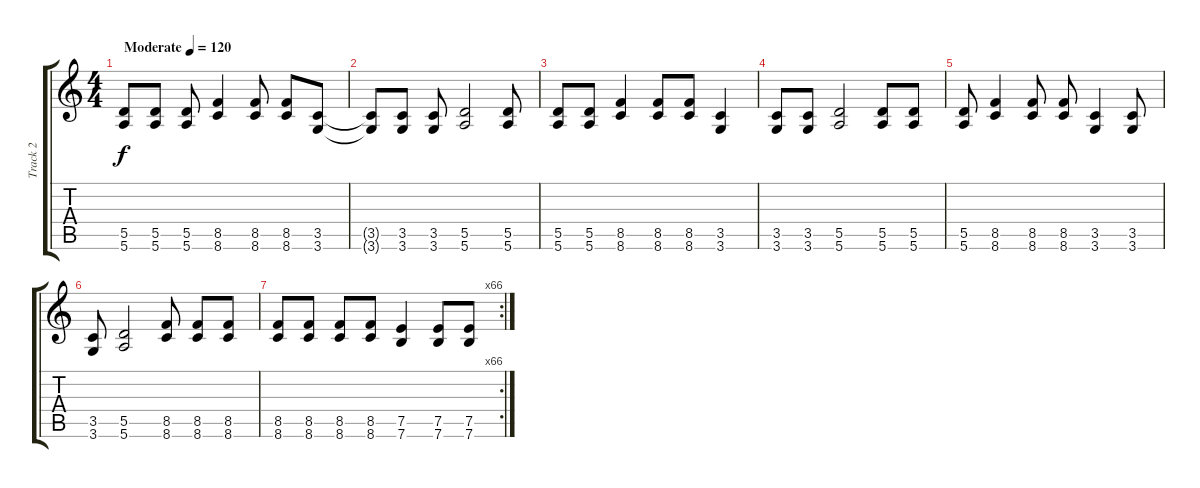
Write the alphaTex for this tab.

\track ("Track 2" "Track 2") {instrument overdrivenguitar}
\staff {score tabs}
\tuning (E4 B3 G3 D3 A2 E2) {hide}
\ts (4 4)
\tempo (120 "Moderate")
\clef g2
\ks c
(5.5 5.6).8{dy f instrument overdrivenguitar} (5.5 5.6).8 (5.5 5.6).8 (8.5 8.6).4 (8.5 8.6).8 (8.5 8.6).8 (3.5 3.6).8 |
(3.5{t} 3.6{t}).8 (3.5 3.6).8 (3.5 3.6).8 (5.5 5.6).2 (5.5 5.6).8 |
(5.5 5.6).8 (5.5 5.6).8 (8.5 8.6).4 (8.5 8.6).8 (8.5 8.6).8 (3.5 3.6).4 |
(3.5 3.6).8 (3.5 3.6).8 (5.5 5.6).2 (5.5 5.6).8 (5.5 5.6).8 |
(5.5 5.6).8 (8.5 8.6).4 (8.5 8.6).8 (8.5 8.6).8 (3.5 3.6).4 (3.5 3.6).8 |
(3.5 3.6).8 (5.5 5.6).2 (8.5 8.6).8 (8.5 8.6).8 (8.5 8.6).8 |
\rc 66
(8.5 8.6).8 (8.5 8.6).8 (8.5 8.6).8 (8.5 8.6).8 (7.5 7.6).4 (7.5 7.6).8 (7.5 7.6).8
